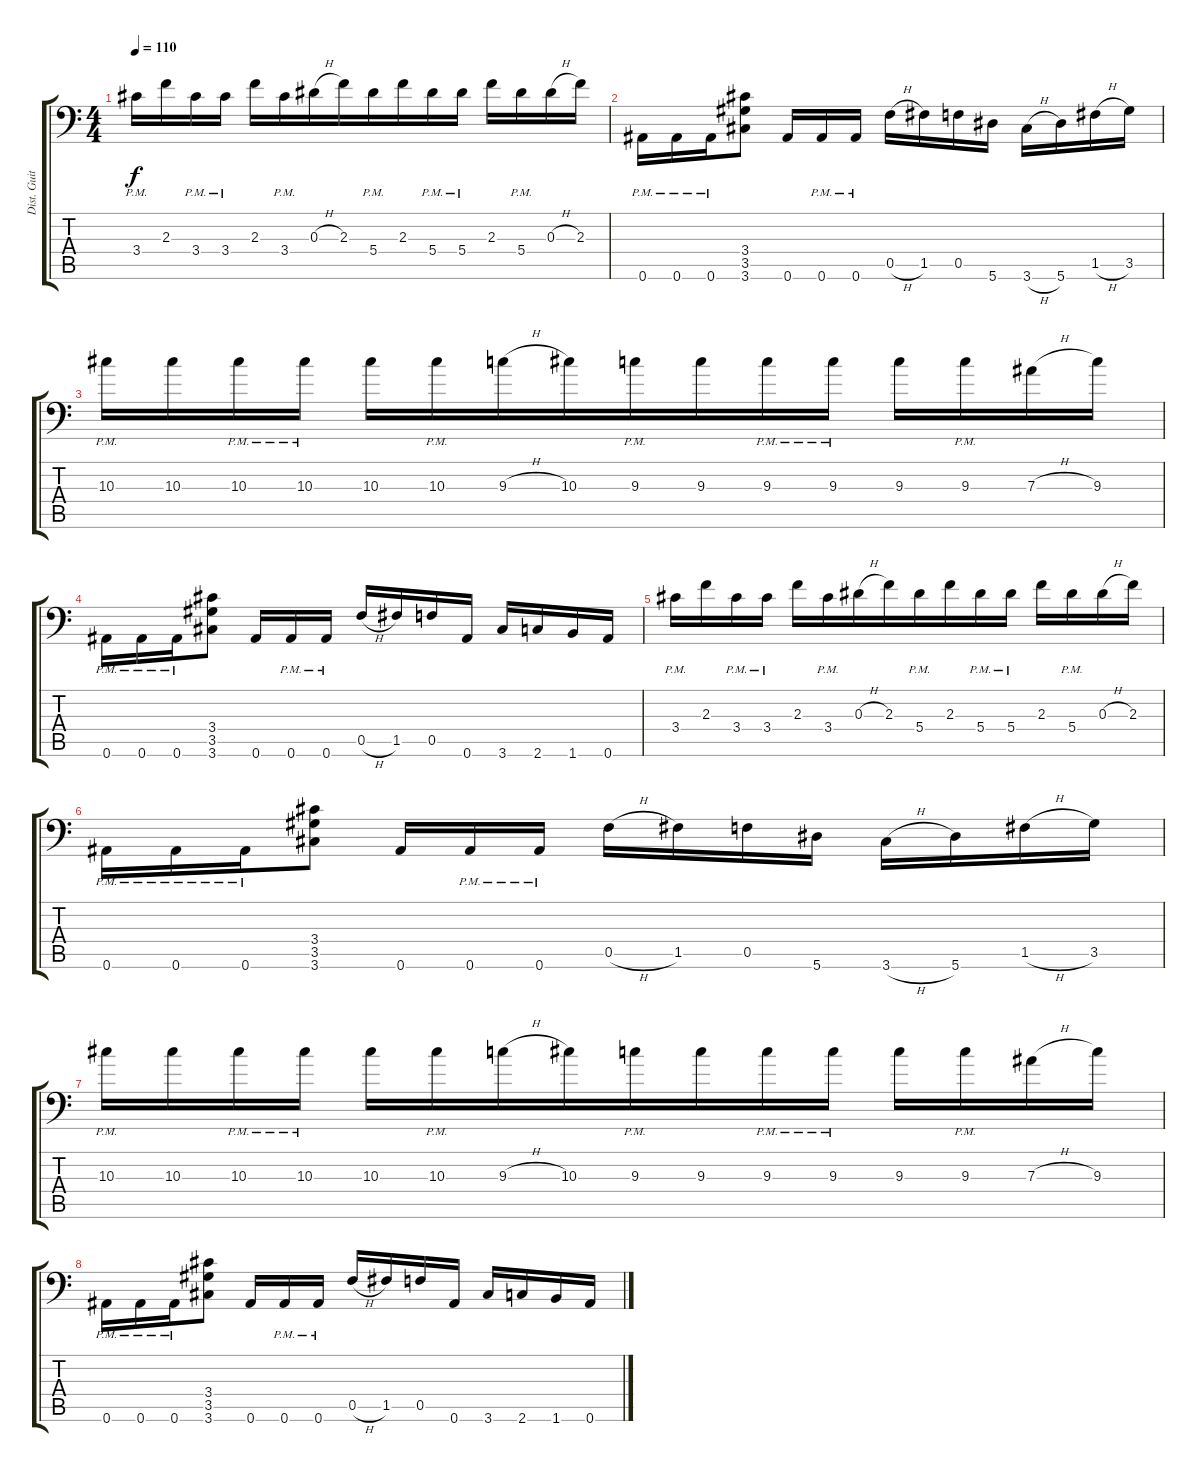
\track ("Dist. Guitar Rythm 2" "Dist. Guit") {instrument distortionguitar}
\staff {score tabs}
\tuning (C4 G3 Eb3 Bb2 F2 Bb1) {hide}
\ts (4 4)
\tempo 110
\clef f4
\ks c
3.4{pm}.16{dy f} 2.3.16 3.4{pm}.16{beam merge} 3.4{pm}.16 2.3.16 3.4{pm}.16 0.3{h}.16{beam merge} 2.3.16{beam merge} 5.4{pm}.16 2.3.16 5.4{pm}.16{beam merge} 5.4{pm}.16 2.3.16 5.4{pm}.16 0.3{h}.16 2.3.16 |
0.6{pm}.16 0.6{pm}.16{beam merge} 0.6{pm}.16 (3.4 3.5 3.6).8 0.6.16 0.6{pm}.16 0.6{pm}.16 0.5{h}.16 1.5.16 0.5.16 5.6.16 3.6{h}.16 5.6.16 1.5{h}.16 3.5.16 |
10.3{pm}.16 10.3.16 10.3{pm}.16{beam merge} 10.3{pm}.16 10.3.16 10.3{pm}.16 9.3{h}.16{beam merge} 10.3.16{beam merge} 9.3{pm}.16 9.3.16 9.3{pm}.16{beam merge} 9.3{pm}.16 9.3.16 9.3{pm}.16 7.3{h}.16 9.3.16 |
0.6{pm}.16 0.6{pm}.16{beam merge} 0.6{pm}.16 (3.4 3.5 3.6).8 0.6.16 0.6{pm}.16 0.6{pm}.16 0.5{h}.16 1.5.16 0.5.16 0.6.16 3.6.16 2.6.16 1.6.16 0.6.16 |
3.4{pm}.16 2.3.16 3.4{pm}.16{beam merge} 3.4{pm}.16 2.3.16 3.4{pm}.16 0.3{h}.16{beam merge} 2.3.16{beam merge} 5.4{pm}.16 2.3.16 5.4{pm}.16{beam merge} 5.4{pm}.16 2.3.16 5.4{pm}.16 0.3{h}.16 2.3.16 |
0.6{pm}.16 0.6{pm}.16{beam merge} 0.6{pm}.16 (3.4 3.5 3.6).8 0.6.16 0.6{pm}.16 0.6{pm}.16 0.5{h}.16 1.5.16 0.5.16 5.6.16 3.6{h}.16 5.6.16 1.5{h}.16 3.5.16 |
10.3{pm}.16 10.3.16 10.3{pm}.16{beam merge} 10.3{pm}.16 10.3.16 10.3{pm}.16 9.3{h}.16{beam merge} 10.3.16{beam merge} 9.3{pm}.16 9.3.16 9.3{pm}.16{beam merge} 9.3{pm}.16 9.3.16 9.3{pm}.16 7.3{h}.16 9.3.16 |
0.6{pm}.16 0.6{pm}.16{beam merge} 0.6{pm}.16 (3.4 3.5 3.6).8 0.6.16 0.6{pm}.16 0.6{pm}.16 0.5{h}.16 1.5.16 0.5.16 0.6.16 3.6.16 2.6.16 1.6.16 0.6.16
